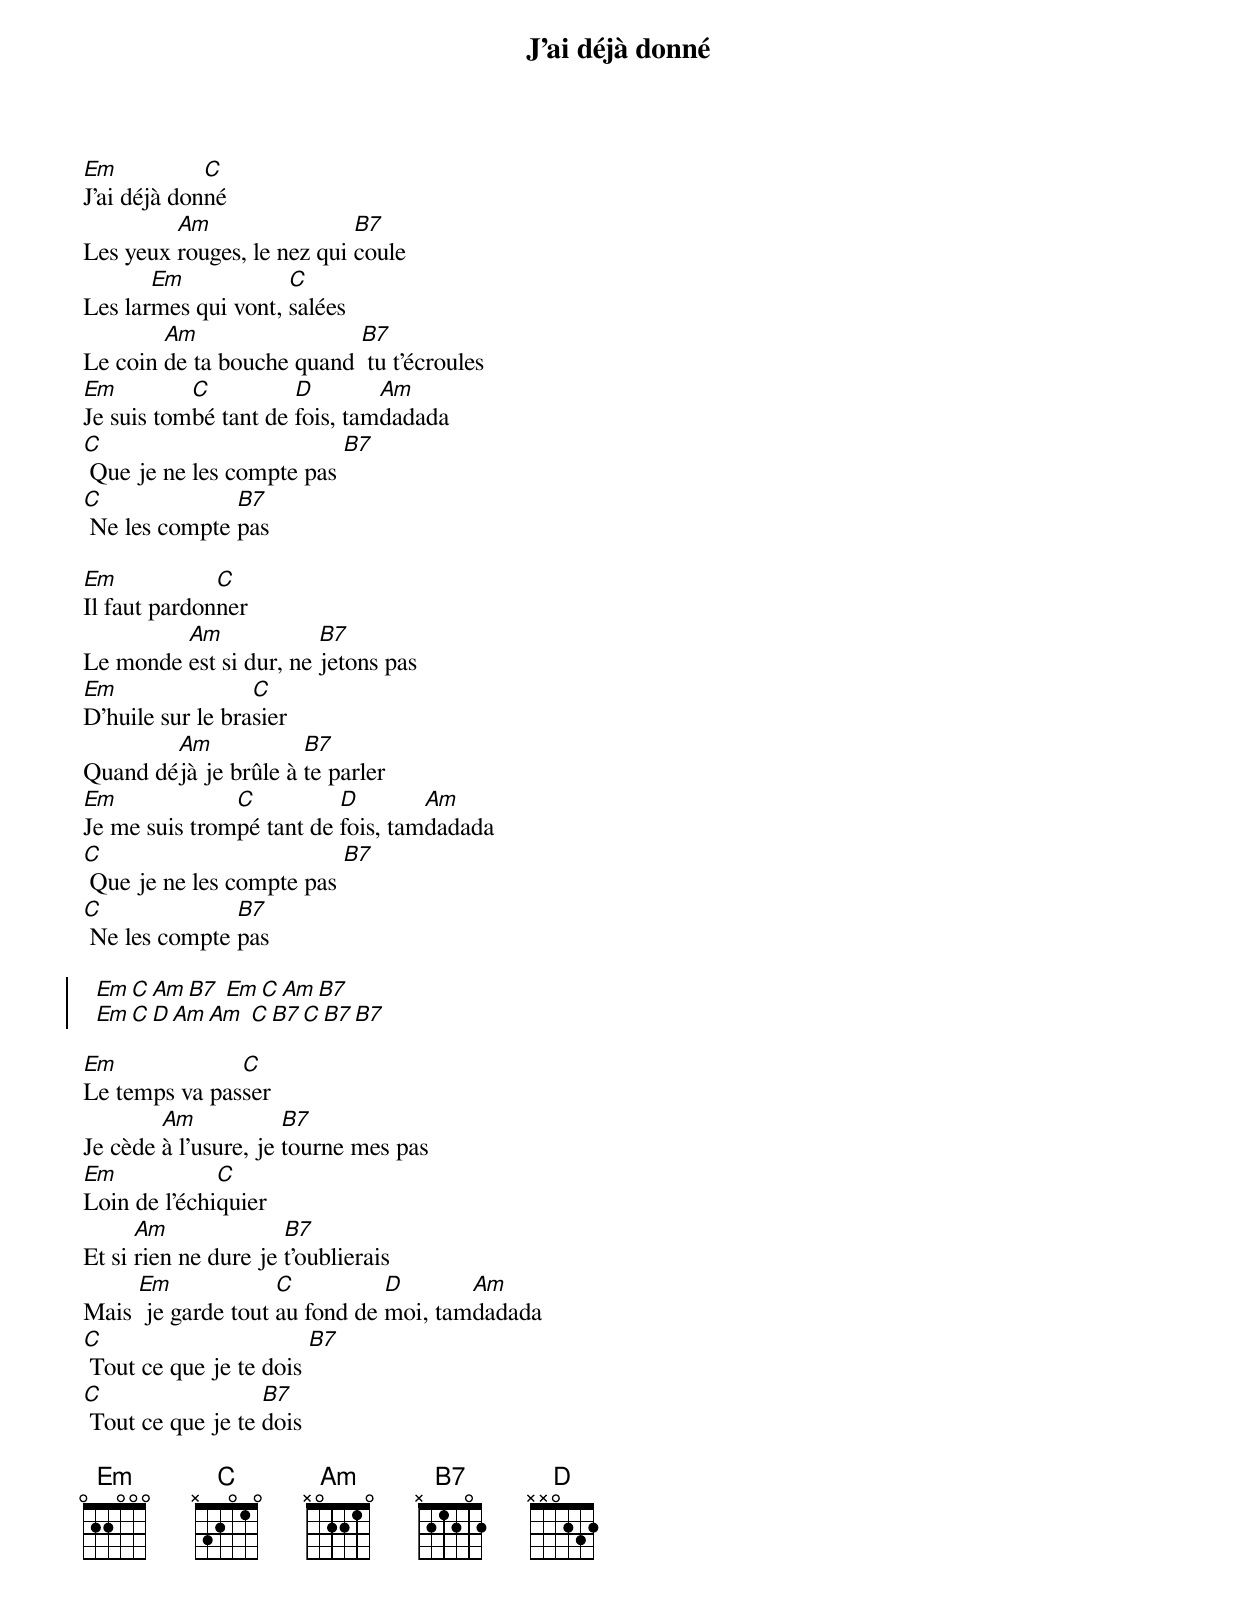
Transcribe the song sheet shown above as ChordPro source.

{title: J'ai déjà donné}
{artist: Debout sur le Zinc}
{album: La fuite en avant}
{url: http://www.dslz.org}
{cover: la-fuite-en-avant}
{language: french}
{columns: 2}
{define: Em frets 0 2 2 0 0 0}
{define: C frets X 3 2 0 1 0}
{define: Am frets X 0 2 2 1 0}
{define: B7 frets X 2 1 2 0 2}
{define: D frets X X 0 2 3 2}
{define: Em frets 0 4 3 2}
{define: C frets 0 0 0 3}
{define: Am frets 2 0 0 0}
{define: B7 base-fret 2 frets 0 1 0 0}
{define: D frets 2 2 2 0}

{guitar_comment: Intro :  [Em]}
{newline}
[Em]J'ai déjà don[C]né
Les yeux [Am]rouges, le nez qui [B7]coule
Les lar[Em]mes qui vont, [C]salées
Le coin [Am]de ta bouche quand [B7] tu t'écroules
[Em]Je suis tom[C]bé tant de [D]fois, tam[Am]dadada
[C] Que je ne les compte pas [B7]
[C] Ne les compte [B7]pas

[Em]Il faut pardon[C]ner
Le monde [Am]est si dur, ne [B7]jetons pas
[Em]D'huile sur le bra[C]sier
Quand dé[Am]jà je brûle à [B7]te parler
[Em]Je me suis trom[C]pé tant de [D]fois, tam[Am]dadada
[C] Que je ne les compte pas [B7]
[C] Ne les compte [B7]pas

{start_of_chorus}
  [Em C Am B7] [Em C Am B7]
  [Em C D Am Am] [C B7 C B7 B7]
{end_of_chorus}

[Em]Le temps va pas[C]ser
Je cède [Am]à l'usure, je [B7]tourne mes pas
[Em]Loin de l'échi[C]quier
Et si [Am]rien ne dure je [B7]t'oublierais
Mais [Em] je garde tout [C]au fond de [D]moi, tam[Am]dadada
[C] Tout ce que je te dois [B7]
[C] Tout ce que je te [B7]dois

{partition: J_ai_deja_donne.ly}
